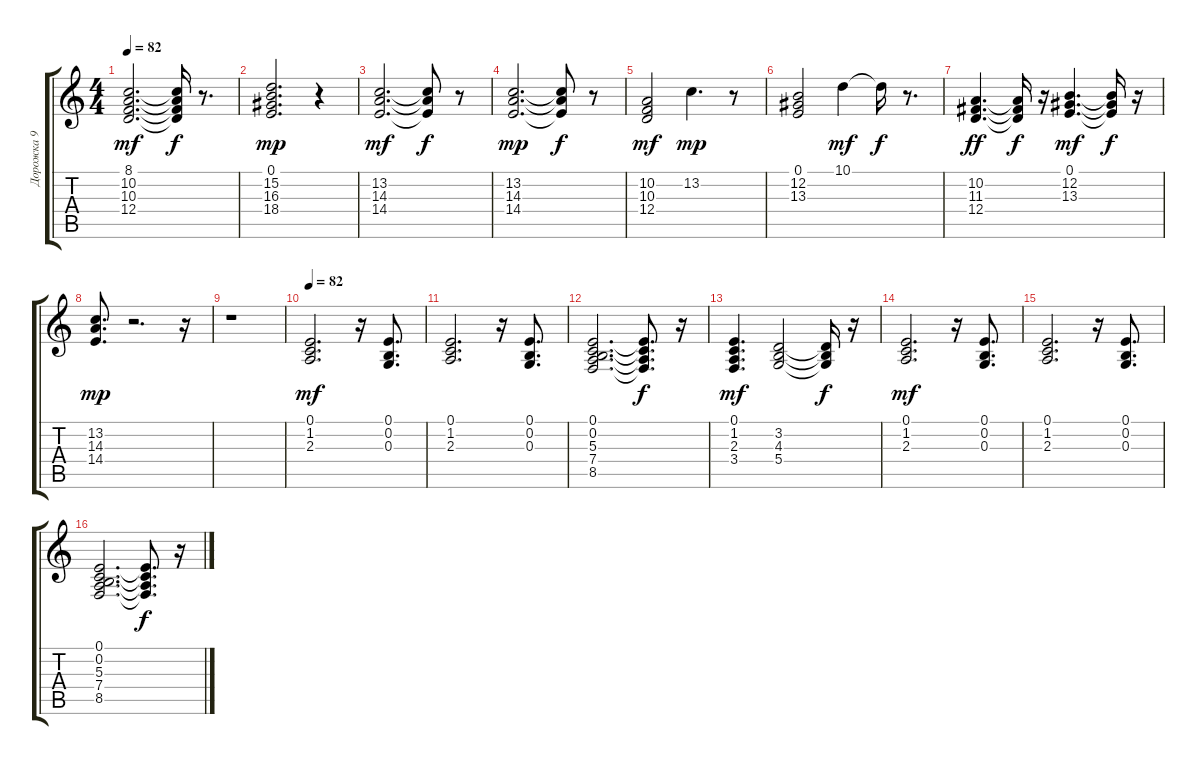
\track ("Дорожка 9" "Дорожка 9") {instrument electricpiano2}
\staff {score tabs}
\tuning (E4 B3 G3 D3 A2 E2) {hide}
\ts (4 4)
\tempo 82
\clef g2
\ks c
(8.1 10.2 10.3 12.4).2{d dy mf} (8.1{t} 10.2{t} 10.3{t} 12.4{t}).16{dy f} r.8{d} |
(0.1 15.2 16.3 18.4).2{d dy mp} r.4 |
(13.2 14.3 14.4).2{d dy mf} (13.2{t} 14.3{t} 14.4{t}).8{dy f} r.8 |
(13.2 14.3 14.4).2{d dy mp} (13.2{t} 14.3{t} 14.4{t}).8{dy f} r.8 |
(10.2 10.3 12.4).2{dy mf} 13.2.4{d dy mp} r.8 |
(0.1 12.2 13.3).2 10.1.4{dy mf} 10.1{t}.16{dy f} r.8{d} |
(10.2 11.3 12.4).4{d dy ff} (10.2{t} 11.3{t} 12.4{t}).16{dy f} r.16 (0.1 12.2 13.3).4{d dy mf} (0.1{t} 12.2{t} 13.3{t}).16{dy f} r.16 |
(13.2 14.3 14.4).8{d dy mp} r.2{d} r.16 |
r.1 |
\tempo 82
(0.1 1.2 2.3).2{d dy mf} r.16 (0.1 0.2 0.3).8{d} |
(0.1 1.2 2.3).2{d} r.16 (0.1 0.2 0.3).8{d} |
(0.1 0.2 5.3 7.4 8.5).2{d} (0.1{t} 5.3{t} 7.4{t} 8.5{t}).8{d dy f} r.16 |
(0.1 1.2 2.3 3.4).4{d dy mf} (3.2 4.3 5.4).2 (3.2{t} 4.3{t} 5.4{t}).16{dy f} r.16 |
(0.1 1.2 2.3).2{d dy mf} r.16 (0.1 0.2 0.3).8{d} |
(0.1 1.2 2.3).2{d} r.16 (0.1 0.2 0.3).8{d} |
(0.1 0.2 5.3 7.4 8.5).2{d} (0.1{t} 5.3{t} 7.4{t} 8.5{t}).8{d dy f} r.16
